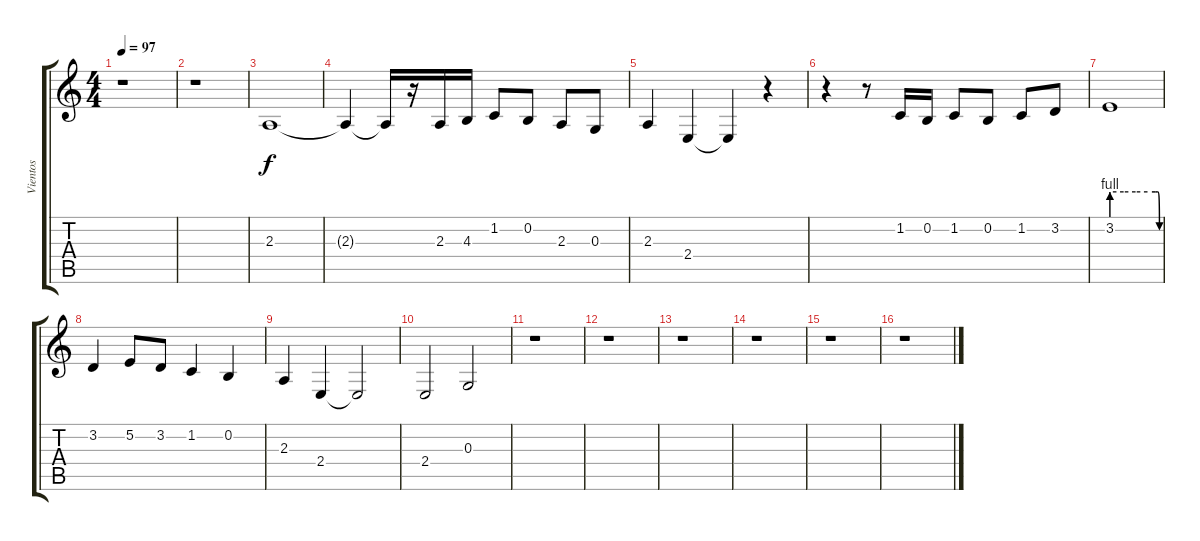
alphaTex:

\track ("Vientos" "Vientos") {instrument cello}
\staff {score tabs}
\tuning (E4 B3 G3 D3 A2 E2) {hide}
\ts (4 4)
\tempo 97
\clef g2
\ks c
r.1{dy f instrument cello} |
r.1 |
2.3.1 |
2.3{t}.4 2.3{t}.16 r.16 2.3.16 4.3.16 1.2.8 0.2.8 2.3.8 0.3.8 |
2.3.4 2.4.4 2.4{t}.4 r.4 |
r.4 r.8 1.2.16 0.2.16 1.2.8 0.2.8 1.2.8 3.2.8 |
3.2{be (custom 0 4 15 4 30 4 45 4 55 4 58 4 60 0)}.1 |
3.2.4 5.2.8 3.2.8 1.2.4 0.2.4 |
2.3.4 2.4.4 2.4{t}.2 |
2.4.2 0.3.2 |
r.1 |
r.1 |
r.1 |
r.1 |
r.1 |
r.1
